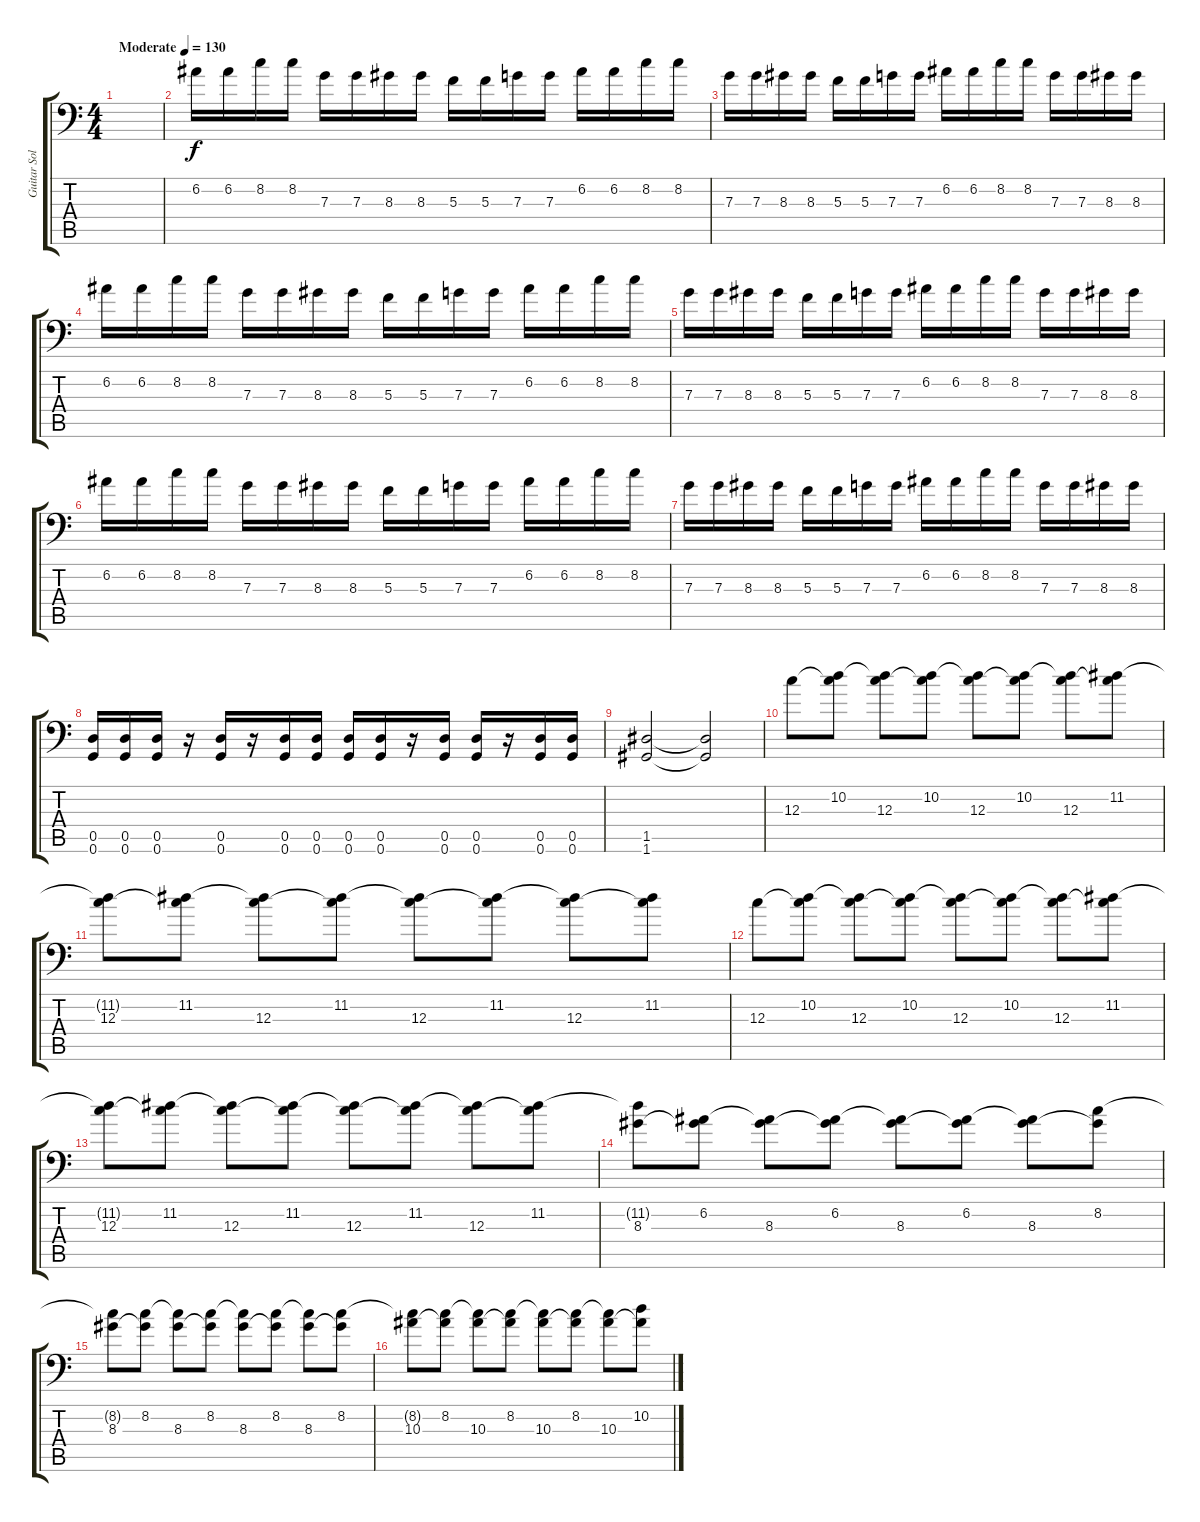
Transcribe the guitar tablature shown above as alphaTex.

\track ("Guitar Solo " "Guitar Sol") {instrument distortionguitar}
\staff {score tabs}
\tuning (A3 E3 C3 G2 D2 G1) {hide}
\ts (4 4)
\tempo (130 "Moderate")
\clef f4
\ks c
|
6.2.16 6.2.16 8.2.16 8.2.16 7.3.16 7.3.16 8.3.16 8.3.16 5.3.16 5.3.16 7.3.16 7.3.16 6.2.16 6.2.16 8.2.16 8.2.16 |
7.3.16 7.3.16 8.3.16 8.3.16 5.3.16 5.3.16 7.3.16 7.3.16 6.2.16 6.2.16 8.2.16 8.2.16 7.3.16 7.3.16 8.3.16 8.3.16 |
6.2.16 6.2.16 8.2.16 8.2.16 7.3.16 7.3.16 8.3.16 8.3.16 5.3.16 5.3.16 7.3.16 7.3.16 6.2.16 6.2.16 8.2.16 8.2.16 |
7.3.16 7.3.16 8.3.16 8.3.16 5.3.16 5.3.16 7.3.16 7.3.16 6.2.16 6.2.16 8.2.16 8.2.16 7.3.16 7.3.16 8.3.16 8.3.16 |
6.2.16 6.2.16 8.2.16 8.2.16 7.3.16 7.3.16 8.3.16 8.3.16 5.3.16 5.3.16 7.3.16 7.3.16 6.2.16 6.2.16 8.2.16 8.2.16 |
7.3.16 7.3.16 8.3.16 8.3.16 5.3.16 5.3.16 7.3.16 7.3.16 6.2.16 6.2.16 8.2.16 8.2.16 7.3.16 7.3.16 8.3.16 8.3.16 |
(0.5 0.6).16 (0.5 0.6).16 (0.5 0.6).16 r.16 (0.5 0.6).16 r.16 (0.5 0.6).16 (0.5 0.6).16 (0.5 0.6).16 (0.5 0.6).16 r.16 (0.5 0.6).16 (0.5 0.6).16 r.16 (0.5 0.6).16 (0.5 0.6).16 |
(1.5 1.6).2 (1.5{t} 1.6{t}).2 |
12.3.8{volume 11} (10.2 12.3{t}).8 (10.2{t} 12.3).8 (10.2 12.3{t}).8 (10.2{t} 12.3).8 (10.2 12.3{t}).8 (10.2{t} 12.3).8 (11.2 12.3{t}).8 |
(11.2{t} 12.3).8 (11.2 12.3{t}).8 (11.2{t} 12.3).8 (11.2 12.3{t}).8 (11.2{t} 12.3).8 (11.2 12.3{t}).8 (11.2{t} 12.3).8 (11.2 12.3{t}).8 |
12.3.8 (10.2 12.3{t}).8 (10.2{t} 12.3).8 (10.2 12.3{t}).8 (10.2{t} 12.3).8 (10.2 12.3{t}).8 (10.2{t} 12.3).8 (11.2 12.3{t}).8 |
(11.2{t} 12.3).8 (11.2 12.3{t}).8 (11.2{t} 12.3).8 (11.2 12.3{t}).8 (11.2{t} 12.3).8 (11.2 12.3{t}).8 (11.2{t} 12.3).8 (11.2 12.3{t}).8 |
(11.2{t} 8.3).8 (6.2 8.3{t}).8 (6.2{t} 8.3).8 (6.2 8.3{t}).8 (6.2{t} 8.3).8 (6.2 8.3{t}).8 (6.2{t} 8.3).8 (8.2 8.3{t}).8 |
(8.2{t} 8.3).8 (8.2 8.3{t}).8 (8.2{t} 8.3).8 (8.2 8.3{t}).8 (8.2{t} 8.3).8 (8.2 8.3{t}).8 (8.2{t} 8.3).8 (8.2 8.3{t}).8 |
(8.2{t} 10.3).8 (8.2 10.3{t}).8 (8.2{t} 10.3).8 (8.2 10.3{t}).8 (8.2{t} 10.3).8 (8.2 10.3{t}).8 (8.2{t} 10.3).8 (10.2 10.3{t}).8
